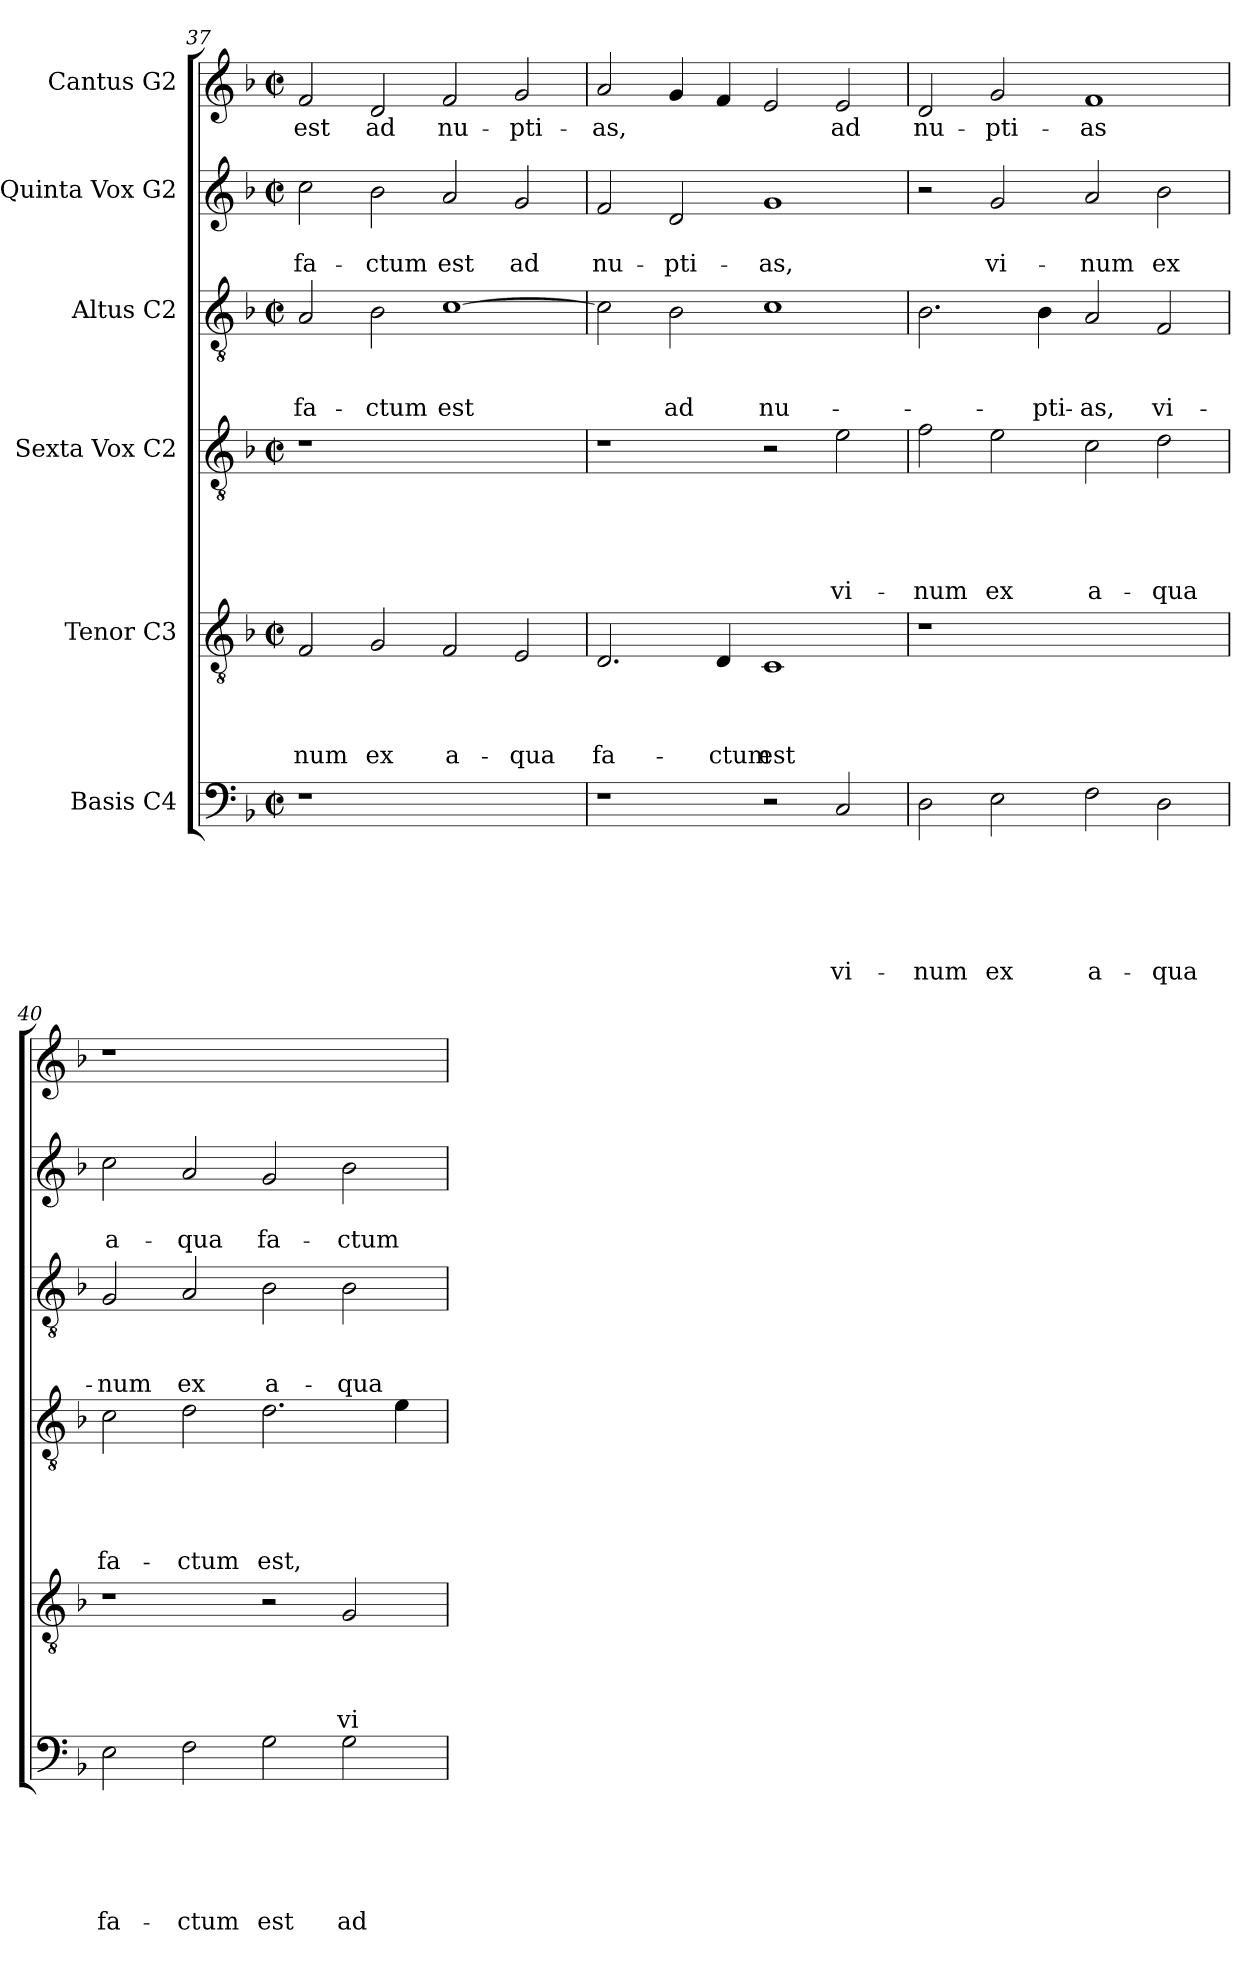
**kern	**text	**text	**text	**text	**text	**text	**kern	**text	**text	**text	**text	**kern	**text	**text	**text	**text	**text	**kern	**text	**text	**text	**kern	**text	**text	**kern	**text
*part6	*part6	*part6	*part6	*part6	*part6	*part6	*part5	*part5	*part5	*part5	*part5	*part4	*part4	*part4	*part4	*part4	*part4	*part3	*part3	*part3	*part3	*part2	*part2	*part2	*part1	*part1
*staff6	*staff6	*staff6	*staff6	*staff6	*staff6	*staff6	*staff5	*staff5	*staff5	*staff5	*staff5	*staff4	*staff4	*staff4	*staff4	*staff4	*staff4	*staff3	*staff3	*staff3	*staff3	*staff2	*staff2	*staff2	*staff1	*staff1
*I"Basis C4	*	*	*	*	*	*	*I"Tenor C3	*	*	*	*	*I"Sexta Vox C2	*	*	*	*	*	*I"Altus C2	*	*	*	*I"Quinta Vox G2	*	*	*I"Cantus G2	*
*clefF4	*	*	*	*	*	*	*clefGv2	*	*	*	*	*clefGv2	*	*	*	*	*	*clefGv2	*	*	*	*clefG2	*	*	*clefG2	*
*k[b-]	*	*	*	*	*	*	*k[b-]	*	*	*	*	*k[b-]	*	*	*	*	*	*k[b-]	*	*	*	*k[b-]	*	*	*k[b-]	*
*F:	*	*	*	*	*	*	*F:	*	*	*	*	*F:	*	*	*	*	*	*F:	*	*	*	*F:	*	*	*F:	*
*M2/2	*	*	*	*	*	*	*M2/2	*	*	*	*	*M2/2	*	*	*	*	*	*M2/2	*	*	*	*M2/2	*	*	*M2/2	*
*met(c|)	*	*	*	*	*	*	*met(c|)	*	*	*	*	*met(c|)	*	*	*	*	*	*met(c|)	*	*	*	*met(c|)	*	*	*met(c|)	*
=37	=37	=37	=37	=37	=37	=37	=37	=37	=37	=37	=37	=37	=37	=37	=37	=37	=37	=37	=37	=37	=37	=37	=37	=37	=37	=37
!	!	!	!	!	!	!	!	!	!	!	!LO:LY:b	!	!	!	!	!	!	!	!	!	!LO:LY:b	!	!	!LO:LY:b	!	!LO:LY:b
1r	.	.	.	.	.	.	2F/	.	.	.	-num	1r	.	.	.	.	.	2A/	.	.	fa-	2cc\	.	fa-	2f/	est
!	!	!	!	!	!	!	!	!	!	!	!LO:LY:b	!	!	!	!	!	!	!	!	!	!LO:LY:b	!	!	!LO:LY:b	!	!LO:LY:b
.	.	.	.	.	.	.	2G/	.	.	.	ex	.	.	.	.	.	.	2B-\	.	.	-ctum	2b-\	.	-ctum	2d/	ad
!	!	!	!	!	!	!	!	!	!	!	!LO:LY:b	!	!	!	!	!	!	!	!	!	!LO:LY:b	!	!	!LO:LY:b	!	!LO:LY:b
1ryy	.	.	.	.	.	.	2F/	.	.	.	a-	1ryy	.	.	.	.	.	[1c	.	.	est	2a/	.	est	2f/	nu-
!	!	!	!	!	!	!	!	!	!	!	!LO:LY:b	!	!	!	!	!	!	!	!	!	!	!	!	!LO:LY:b	!	!LO:LY:b
.	.	.	.	.	.	.	2E/	.	.	.	-qua	.	.	.	.	.	.	.	.	.	.	2g/	.	ad	2g/	-pti-
=38	=38	=38	=38	=38	=38	=38	=38	=38	=38	=38	=38	=38	=38	=38	=38	=38	=38	=38	=38	=38	=38	=38	=38	=38	=38	=38
!	!	!	!	!	!	!	!	!	!	!	!LO:LY:b	!	!	!	!	!	!	!	!	!	!	!	!	!LO:LY:b	!	!LO:LY:b
1r	.	.	.	.	.	.	2.D/	.	.	.	fa-	1r	.	.	.	.	.	2c\]	.	.	.	2f/	.	nu-	2a/	-as,
!	!	!	!	!	!	!	!	!	!	!	!	!	!	!	!	!	!	!	!	!	!LO:LY:b	!	!	!LO:LY:b	!	!
.	.	.	.	.	.	.	.	.	.	.	.	.	.	.	.	.	.	2B-\	.	.	ad	2d/	.	-pti-	4g/	.
!	!	!	!	!	!	!	!	!	!	!	!LO:LY:b	!	!	!	!	!	!	!	!	!	!	!	!	!	!	!
.	.	.	.	.	.	.	4D/	.	.	.	-ctum	.	.	.	.	.	.	.	.	.	.	.	.	.	4f/	.
!	!	!	!	!	!	!	!	!	!	!	!LO:LY:b	!	!	!	!	!	!	!	!	!	!LO:LY:b	!	!	!LO:LY:b	!	!
2r	.	.	.	.	.	.	1C	.	.	.	est	2r	.	.	.	.	.	1c	.	.	nu-	1g	.	-as,	2e/	.
!	!	!	!	!	!	!LO:LY:b	!	!	!	!	!	!	!	!	!	!	!LO:LY:b	!	!	!	!	!	!	!	!	!LO:LY:b
2C/	.	.	.	.	.	vi-	.	.	.	.	.	2e\	.	.	.	.	vi-	.	.	.	.	.	.	.	2e/	ad
=39	=39	=39	=39	=39	=39	=39	=39	=39	=39	=39	=39	=39	=39	=39	=39	=39	=39	=39	=39	=39	=39	=39	=39	=39	=39	=39
!	!	!	!	!	!	!LO:LY:b	!	!	!	!	!	!	!	!	!	!	!LO:LY:b	!	!	!	!	!	!	!	!	!LO:LY:b
2D\	.	.	.	.	.	-num	1r	.	.	.	.	2f\	.	.	.	.	-num	2.B-\	.	.	.	2r	.	.	2d/	nu-
!	!	!	!	!	!	!LO:LY:b	!	!	!	!	!	!	!	!	!	!	!LO:LY:b	!	!	!	!	!	!	!LO:LY:b	!	!LO:LY:b
2E\	.	.	.	.	.	ex	.	.	.	.	.	2e\	.	.	.	.	ex	.	.	.	.	2g/	.	vi-	2g/	-pti-
!	!	!	!	!	!	!	!	!	!	!	!	!	!	!	!	!	!	!	!	!	!LO:LY:b	!	!	!	!	!
.	.	.	.	.	.	.	.	.	.	.	.	.	.	.	.	.	.	4B-\	.	.	-pti-	.	.	.	.	.
!	!	!	!	!	!	!LO:LY:b	!	!	!	!	!	!	!	!	!	!	!LO:LY:b	!	!	!	!LO:LY:b	!	!	!LO:LY:b	!	!LO:LY:b
2F\	.	.	.	.	.	a-	1ryy	.	.	.	.	2c\	.	.	.	.	a-	2A/	.	.	-as,	2a/	.	-num	1f	-as
!	!	!	!	!	!	!LO:LY:b	!	!	!	!	!	!	!	!	!	!	!LO:LY:b	!	!	!	!LO:LY:b	!	!	!LO:LY:b	!	!
2D\	.	.	.	.	.	-qua	.	.	.	.	.	2d\	.	.	.	.	-qua	2F/	.	.	vi-	2b-\	.	ex	.	.
!!LO:PB:g=z
=40	=40	=40	=40	=40	=40	=40	=40	=40	=40	=40	=40	=40	=40	=40	=40	=40	=40	=40	=40	=40	=40	=40	=40	=40	=40	=40
!	!	!	!	!	!	!LO:LY:b	!	!	!	!	!	!	!	!	!	!	!LO:LY:b	!	!	!	!LO:LY:b	!	!	!LO:LY:b	!	!
2E\	.	.	.	.	.	fa-	1r	.	.	.	.	2c\	.	.	.	.	fa-	2G/	.	.	-num	2cc\	.	a-	1r	.
!	!	!	!	!	!	!LO:LY:b	!	!	!	!	!	!	!	!	!	!	!LO:LY:b	!	!	!	!LO:LY:b	!	!	!LO:LY:b	!	!
2F\	.	.	.	.	.	-ctum	.	.	.	.	.	2d\	.	.	.	.	-ctum	2A/	.	.	ex	2a/	.	-qua	.	.
!	!	!	!	!	!	!LO:LY:b	!	!	!	!	!	!	!	!	!	!	!LO:LY:b	!	!	!	!LO:LY:b	!	!	!LO:LY:b	!	!
2G\	.	.	.	.	.	est	2r	.	.	.	.	2.d\	.	.	.	.	est,	2B-\	.	.	a-	2g/	.	fa-	1ryy	.
!	!	!	!	!	!	!LO:LY:b	!	!	!	!	!LO:LY:b	!	!	!	!	!	!	!	!	!	!LO:LY:b	!	!	!LO:LY:b	!	!
2G\	.	.	.	.	.	ad	2G/	.	.	.	vi-	.	.	.	.	.	.	2B-\	.	.	-qua	2b-\	.	-ctum	.	.
.	.	.	.	.	.	.	.	.	.	.	.	4e\	.	.	.	.	.	.	.	.	.	.	.	.	.	.
=	=	=	=	=	=	=	=	=	=	=	=	=	=	=	=	=	=	=	=	=	=	=	=	=	=	=
*-	*-	*-	*-	*-	*-	*-	*-	*-	*-	*-	*-	*-	*-	*-	*-	*-	*-	*-	*-	*-	*-	*-	*-	*-	*-	*-
